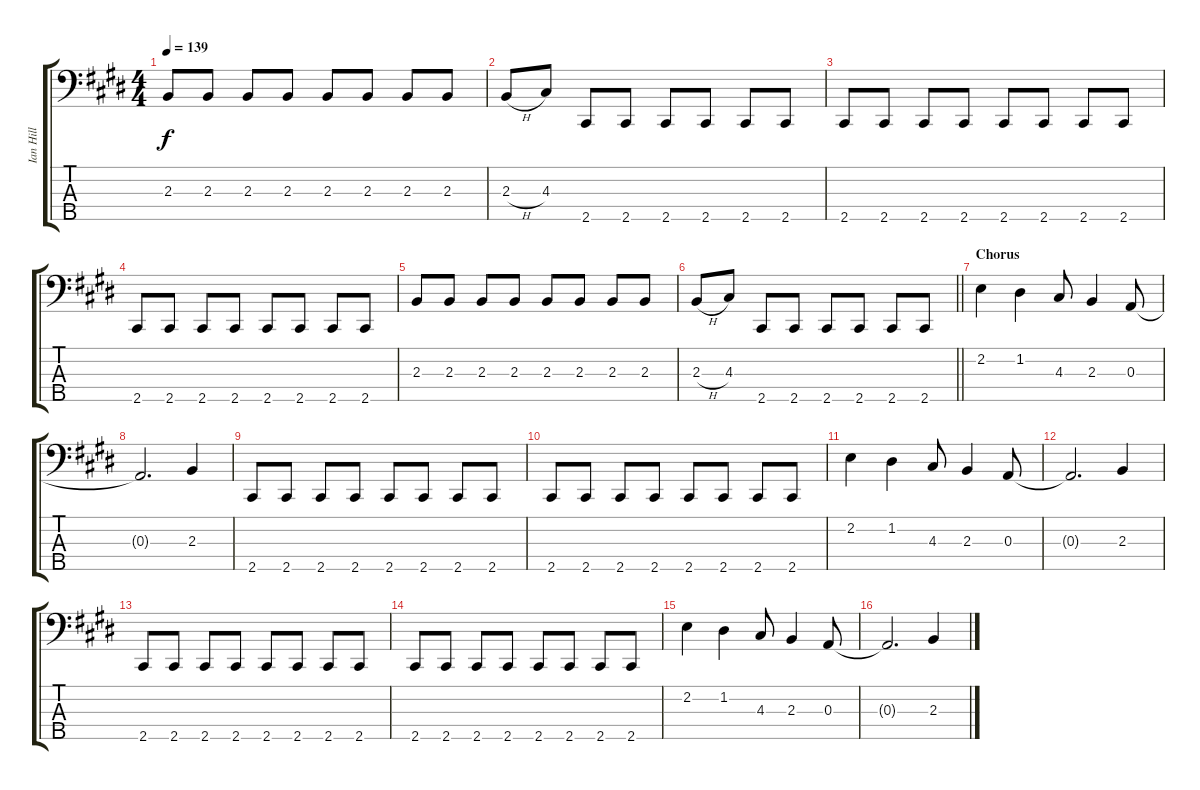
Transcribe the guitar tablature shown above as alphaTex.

\track ("Ian Hill" "Ian Hill") {instrument electricbassfinger}
\staff {score tabs}
\tuning (G2 D2 A1 E1 B0) {hide}
\ts (4 4)
\tempo 139
\clef f4
\ks c#minor
2.3.8{dy f} 2.3.8 2.3.8 2.3.8 2.3.8 2.3.8 2.3.8 2.3.8 |
2.3{h}.8 4.3.8 2.5.8 2.5.8 2.5.8 2.5.8 2.5.8 2.5.8 |
2.5.8 2.5.8 2.5.8 2.5.8 2.5.8 2.5.8 2.5.8 2.5.8 |
2.5.8 2.5.8 2.5.8 2.5.8 2.5.8 2.5.8 2.5.8 2.5.8 |
2.3.8 2.3.8 2.3.8 2.3.8 2.3.8 2.3.8 2.3.8 2.3.8 |
\barLineRight lightlight
2.3{h}.8 4.3.8 2.5.8 2.5.8 2.5.8 2.5.8 2.5.8 2.5.8 |
\section ("" "Chorus")
2.2.4 1.2.4 4.3.8 2.3.4 0.3.8 |
0.3{t}.2{d} 2.3.4 |
2.5.8 2.5.8 2.5.8 2.5.8 2.5.8 2.5.8 2.5.8 2.5.8 |
2.5.8 2.5.8 2.5.8 2.5.8 2.5.8 2.5.8 2.5.8 2.5.8 |
2.2.4 1.2.4 4.3.8 2.3.4 0.3.8 |
0.3{t}.2{d} 2.3.4 |
2.5.8 2.5.8 2.5.8 2.5.8 2.5.8 2.5.8 2.5.8 2.5.8 |
2.5.8 2.5.8 2.5.8 2.5.8 2.5.8 2.5.8 2.5.8 2.5.8 |
2.2.4 1.2.4 4.3.8 2.3.4 0.3.8 |
0.3{t}.2{d} 2.3.4
